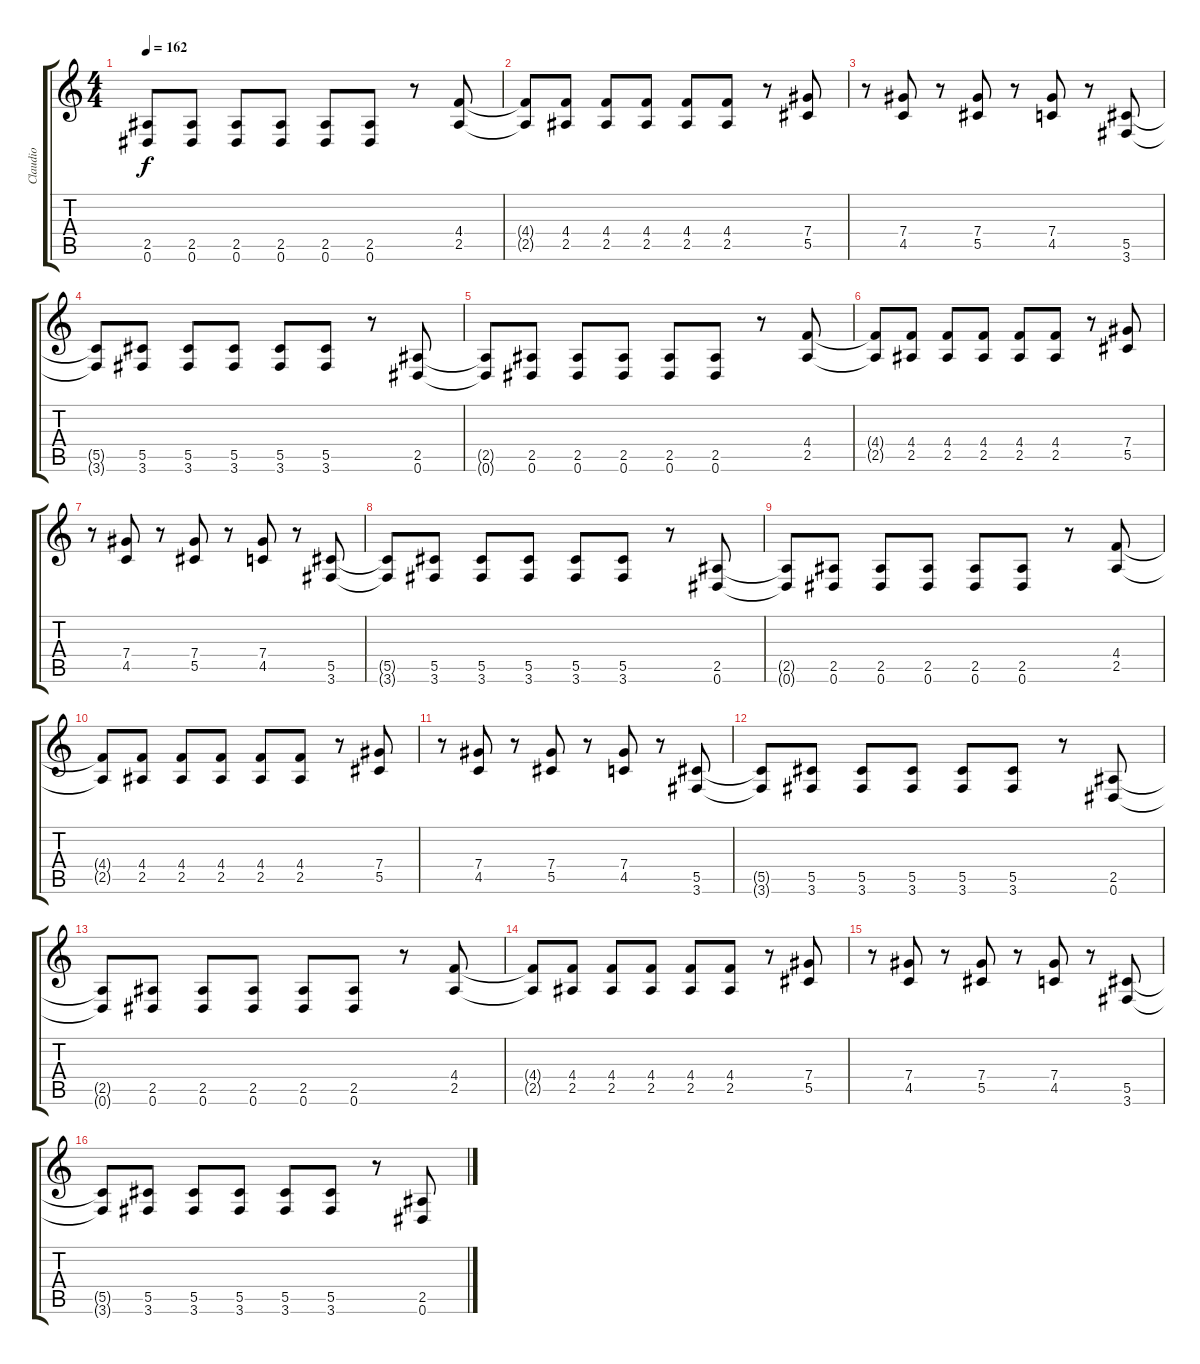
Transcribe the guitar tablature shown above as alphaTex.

\track ("Claudio" "Claudio") {instrument overdrivenguitar}
\staff {score tabs}
\tuning (Eb4 Bb3 Gb3 Db3 Ab2 Eb2) {hide}
\ts (4 4)
\tempo 162
\clef g2
\ks c
(2.5{t} 0.6{t}).8{dy f} (2.5 0.6).8 (2.5 0.6).8 (2.5 0.6).8 (2.5 0.6).8 (2.5 0.6).8 r.8 (4.4 2.5).8 |
(4.4{t} 2.5{t}).8 (4.4 2.5).8 (4.4 2.5).8 (4.4 2.5).8 (4.4 2.5).8 (4.4 2.5).8 r.8 (7.4 5.5).8 |
r.8 (7.4 4.5).8 r.8 (7.4 5.5).8 r.8 (7.4 4.5).8 r.8 (5.5 3.6).8 |
(5.5{t} 3.6{t}).8 (5.5 3.6).8 (5.5 3.6).8 (5.5 3.6).8 (5.5 3.6).8 (5.5 3.6).8 r.8 (2.5 0.6).8 |
(2.5{t} 0.6{t}).8 (2.5 0.6).8 (2.5 0.6).8 (2.5 0.6).8 (2.5 0.6).8 (2.5 0.6).8 r.8 (4.4 2.5).8 |
(4.4{t} 2.5{t}).8 (4.4 2.5).8 (4.4 2.5).8 (4.4 2.5).8 (4.4 2.5).8 (4.4 2.5).8 r.8 (7.4 5.5).8 |
r.8 (7.4 4.5).8 r.8 (7.4 5.5).8 r.8 (7.4 4.5).8 r.8 (5.5 3.6).8 |
(5.5{t} 3.6{t}).8 (5.5 3.6).8 (5.5 3.6).8 (5.5 3.6).8 (5.5 3.6).8 (5.5 3.6).8 r.8 (2.5 0.6).8 |
(2.5{t} 0.6{t}).8 (2.5 0.6).8 (2.5 0.6).8 (2.5 0.6).8 (2.5 0.6).8 (2.5 0.6).8 r.8 (4.4 2.5).8 |
(4.4{t} 2.5{t}).8 (4.4 2.5).8 (4.4 2.5).8 (4.4 2.5).8 (4.4 2.5).8 (4.4 2.5).8 r.8 (7.4 5.5).8 |
r.8 (7.4 4.5).8 r.8 (7.4 5.5).8 r.8 (7.4 4.5).8 r.8 (5.5 3.6).8 |
(5.5{t} 3.6{t}).8 (5.5 3.6).8 (5.5 3.6).8 (5.5 3.6).8 (5.5 3.6).8 (5.5 3.6).8 r.8 (2.5 0.6).8 |
(2.5{t} 0.6{t}).8 (2.5 0.6).8 (2.5 0.6).8 (2.5 0.6).8 (2.5 0.6).8 (2.5 0.6).8 r.8 (4.4 2.5).8 |
(4.4{t} 2.5{t}).8 (4.4 2.5).8 (4.4 2.5).8 (4.4 2.5).8 (4.4 2.5).8 (4.4 2.5).8 r.8 (7.4 5.5).8 |
r.8 (7.4 4.5).8 r.8 (7.4 5.5).8 r.8 (7.4 4.5).8 r.8 (5.5 3.6).8 |
(5.5{t} 3.6{t}).8 (5.5 3.6).8 (5.5 3.6).8 (5.5 3.6).8 (5.5 3.6).8 (5.5 3.6).8 r.8 (2.5 0.6).8
